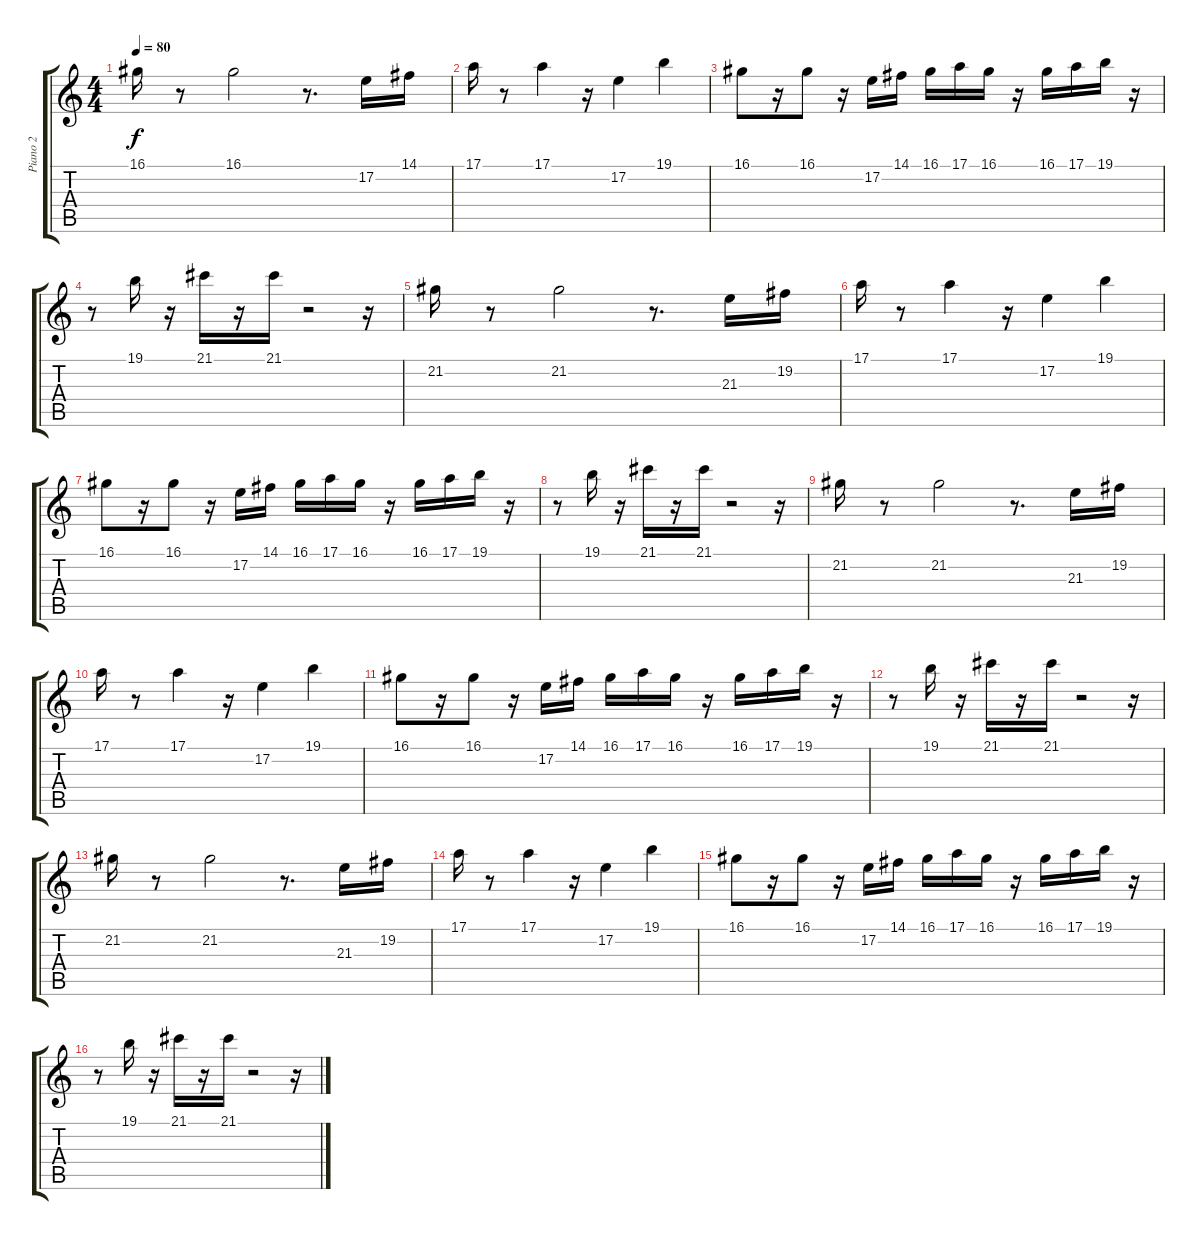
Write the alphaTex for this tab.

\track ("Piano 2" "Piano 2") {instrument electricpiano2}
\staff {score tabs}
\tuning (E4 B3 G3 D3 A2 E2) {hide}
\ts (4 4)
\tempo 80
\clef g2
\ks c
16.1.16{dy f} r.8 16.1.2 r.8{d} 17.2.16 14.1.16 |
17.1.16 r.8 17.1.4 r.16 17.2.4 19.1.4 |
16.1.8 r.16 16.1.8 r.16 17.2.16 14.1.16 16.1.16 17.1.16 16.1.16 r.16 16.1.16 17.1.16 19.1.16 r.16 |
r.8 19.1.16 r.16 21.1.16 r.16 21.1.16 r.2 r.16 |
21.2.16 r.8 21.2.2 r.8{d} 21.3.16 19.2.16 |
17.1.16 r.8 17.1.4 r.16 17.2.4 19.1.4 |
16.1.8 r.16 16.1.8 r.16 17.2.16 14.1.16 16.1.16 17.1.16 16.1.16 r.16 16.1.16 17.1.16 19.1.16 r.16 |
r.8 19.1.16 r.16 21.1.16 r.16 21.1.16 r.2 r.16 |
21.2.16 r.8 21.2.2 r.8{d} 21.3.16 19.2.16 |
17.1.16 r.8 17.1.4 r.16 17.2.4 19.1.4 |
16.1.8 r.16 16.1.8 r.16 17.2.16 14.1.16 16.1.16 17.1.16 16.1.16 r.16 16.1.16 17.1.16 19.1.16 r.16 |
r.8 19.1.16 r.16 21.1.16 r.16 21.1.16 r.2 r.16 |
21.2.16 r.8 21.2.2 r.8{d} 21.3.16 19.2.16 |
17.1.16 r.8 17.1.4 r.16 17.2.4 19.1.4 |
16.1.8 r.16 16.1.8 r.16 17.2.16 14.1.16 16.1.16 17.1.16 16.1.16 r.16 16.1.16 17.1.16 19.1.16 r.16 |
r.8 19.1.16 r.16 21.1.16 r.16 21.1.16 r.2 r.16
